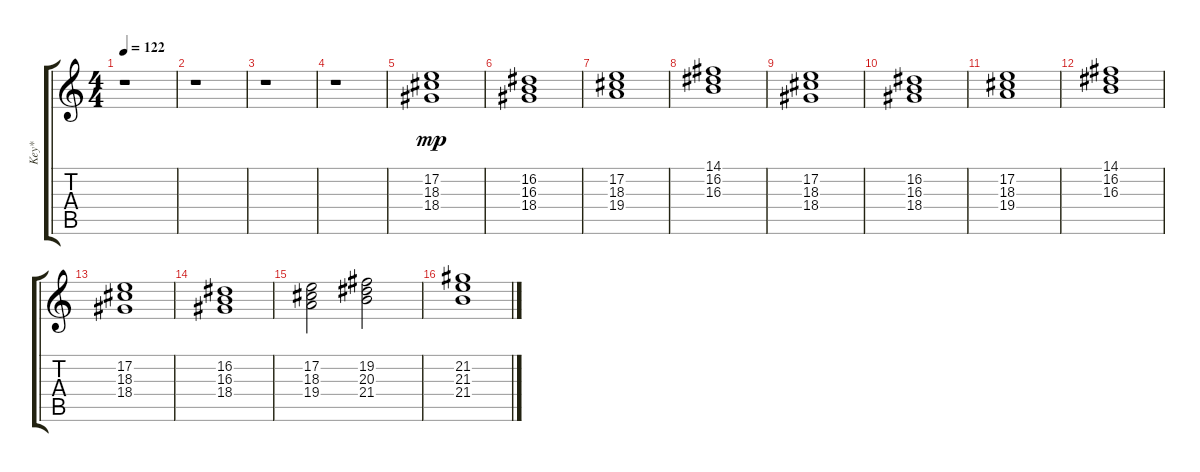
\track ("Key*" "Key*") {instrument stringensemble1}
\staff {score tabs}
\tuning (E4 B3 G3 D3 A2 E2) {hide}
\ts (4 4)
\tempo 122
\clef g2
\ks c
r.1{dy mp instrument stringensemble1} |
r.1 |
r.1 |
r.1 |
(17.2 18.3 18.4).1 |
(16.2 16.3 18.4).1 |
(17.2 18.3 19.4).1 |
(14.1 16.2 16.3).1 |
(17.2 18.3 18.4).1 |
(16.2 16.3 18.4).1 |
(17.2 18.3 19.4).1 |
(14.1 16.2 16.3).1 |
(17.2 18.3 18.4).1 |
(16.2 16.3 18.4).1 |
(17.2 18.3 19.4).2 (19.2 20.3 21.4).2 |
(21.2 21.3 21.4).1
